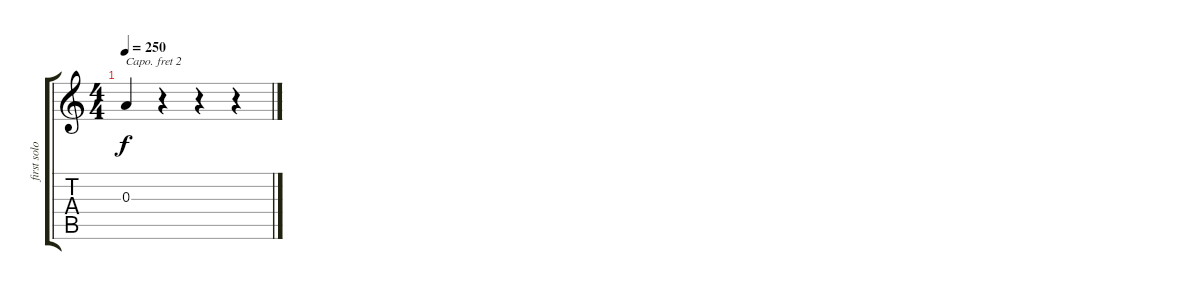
\track ("first solo" "first solo") {instrument acousticguitarsteel}
\staff {score tabs}
\capo 2
\tuning (E4 B3 G3 D3 A2 E2) {hide}
\ts (4 4)
\tempo 250
\clef g2
\ks c
0.3.4{dy f} r.4 r.4 r.4
